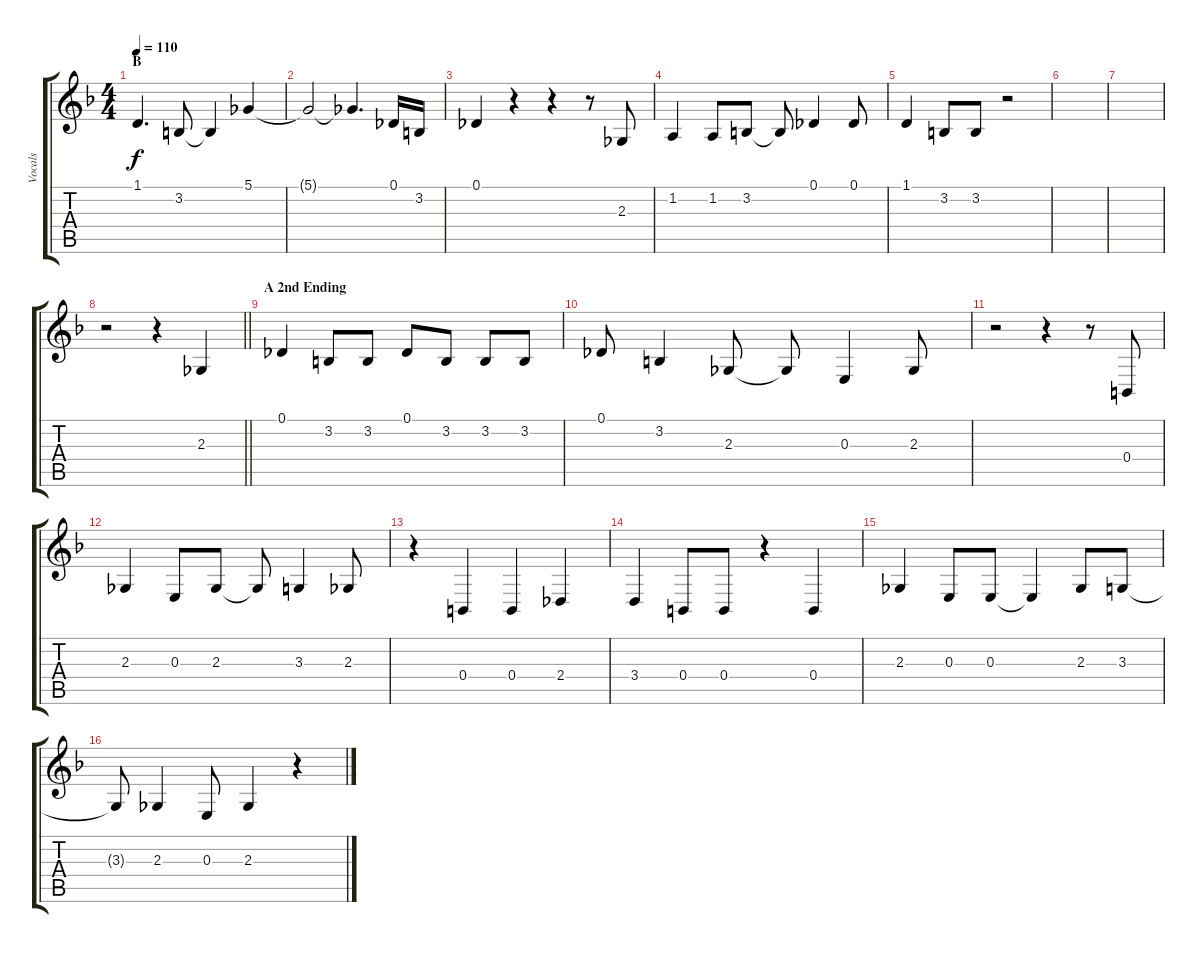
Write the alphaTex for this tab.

\track ("Vocals" "Vocals") {instrument lead8bassandlead}
\staff {score tabs}
\tuning (Db4 Ab3 E3 B2 Gb2 Db2) {hide}
\ts (4 4)
\section ("" "B")
\tempo 110
\clef g2
\ks f
1.1.4{d dy f} 3.2.8 3.2{t}.4 5.1.4 |
5.1{t}.2 5.1{t}.4{d} 0.1.16 3.2.16 |
0.1.4 r.4 r.4 r.8 2.3.8 |
1.2.4 1.2.8 3.2.8 3.2{t}.8 0.1.4 0.1.8 |
1.1.4 3.2.8 3.2.8 r.2 |
|
|
\barLineRight lightlight
r.2 r.4 2.3.4 |
\section ("" "A 2nd Ending")
0.1.4 3.2.8 3.2.8 0.1.8 3.2.8 3.2.8 3.2.8 |
0.1.8 3.2.4 2.3.8 2.3{t}.8 0.3.4 2.3.8 |
r.2 r.4 r.8 0.4.8 |
2.3.4 0.3.8 2.3.8 2.3{t}.8 3.3.4 2.3.8 |
r.4 0.4.4 0.4.4 2.4.4 |
3.4.4 0.4.8 0.4.8 r.4 0.4.4 |
2.3.4 0.3.8 0.3.8 0.3{t}.4 2.3.8 3.3.8 |
3.3{t}.8 2.3.4 0.3.8 2.3.4 r.4
